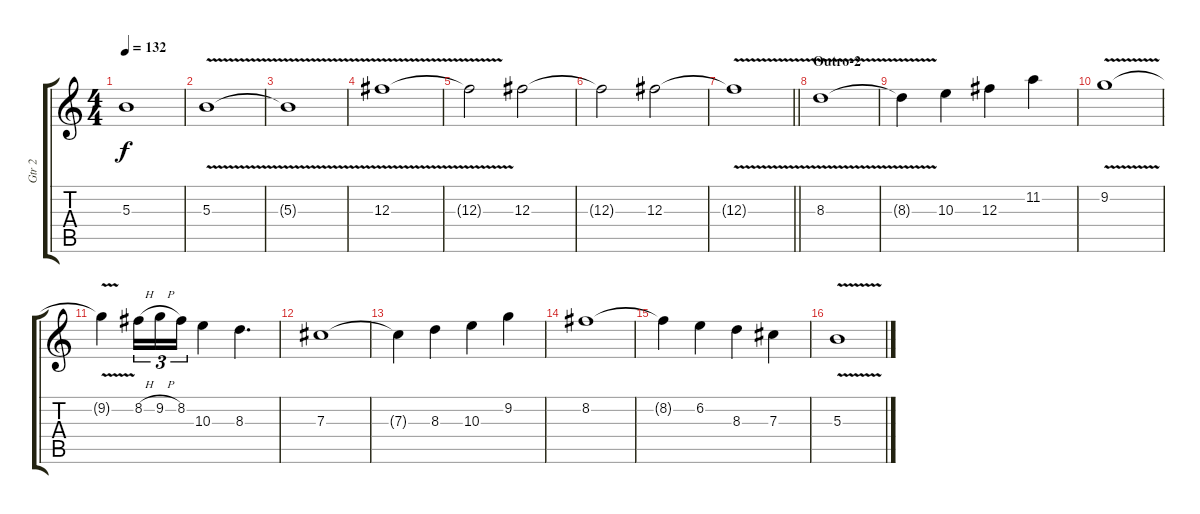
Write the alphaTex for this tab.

\track ("Gtr 2" "Gtr 2") {instrument distortionguitar}
\staff {score tabs}
\tuning (Eb4 Bb3 Gb3 Db3 Ab2 Eb2) {hide}
\ts (4 4)
\tempo 132
\clef g2
\ks c
5.3{t}.1{dy f} |
5.3{v}.1 |
5.3{t}.1 |
12.3{v}.1 |
12.3{t}.2 12.3.2 |
12.3{t}.2 12.3.2 |
\barLineRight lightlight
12.3{v t}.1 |
\section ("" "Outro-2")
8.3{v}.1 |
8.3{t}.4 10.3.4 12.3.4 11.2.4 |
9.2{v}.1 |
9.2{t}.4 8.2{h}.16{tu (3 2)} 9.2{h}.16{tu (3 2)} 8.2.16{tu (3 2)} 10.3.4 8.3.4{d} |
7.3.1 |
7.3{t}.4 8.3.4 10.3.4 9.2.4 |
8.2.1 |
8.2{t}.4 6.2.4 8.3.4 7.3.4 |
5.3{v}.1
